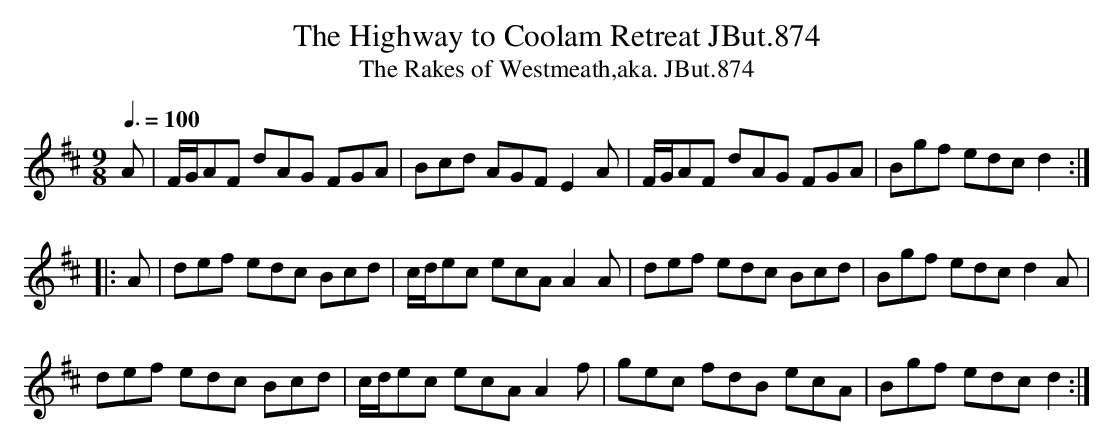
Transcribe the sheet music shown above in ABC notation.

X:1
T:Highway to Coolam Retreat JBut.874, The
T:Rakes of Westmeath,aka. JBut.874, The
Q:3/8=100
M:9/8
L:1/8
K:D
A|F/G/AF dAG FGA|Bcd AGF E2 A|F/G/AF dAG FGA|Bgf edc d2:|
|:A|def edc Bcd|c/d/ec ecA A2 A|def edc Bcd|Bgf edc d2 A|
def edc Bcd|c/d/ec ecA A2 f|gec fdB ecA|Bgf edc d2:|
